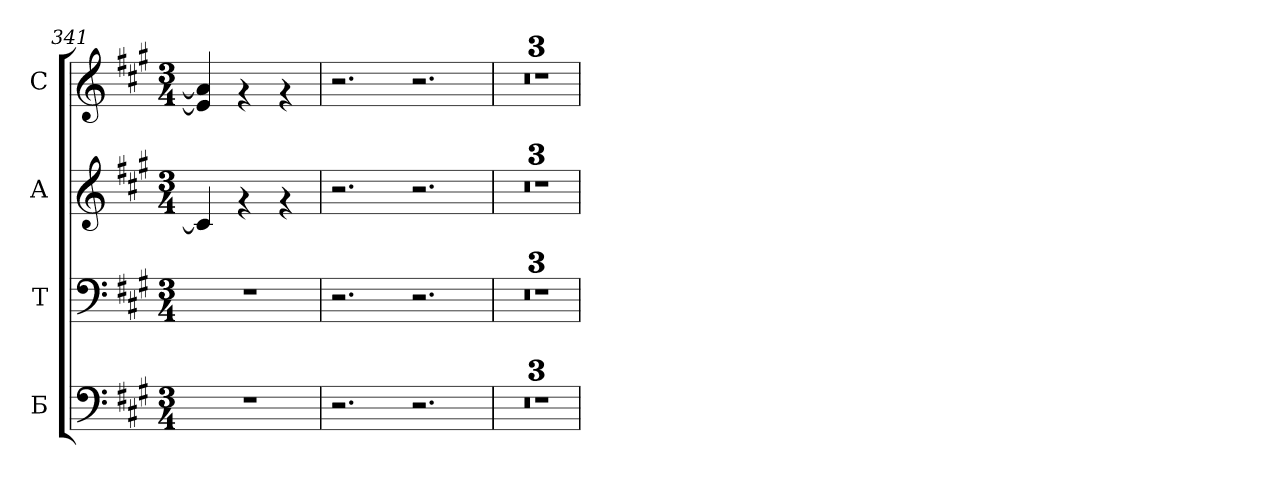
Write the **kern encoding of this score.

**kern	**kern	**kern	**kern	**text
*part4	*part3	*part2	*part1	*part1
*staff4	*staff3	*staff2	*staff1	*staff1
*I"Б	*I"Т	*I"А	*I"С	*
*clefF4	*clefF4	*clefG2	*clefG2	*
*k[f#c#g#]	*k[f#c#g#]	*k[f#c#g#]	*k[f#c#g#]	*
*A:	*A:	*A:	*A:	*
*M3/4	*M3/4	*M3/4	*M3/4	*
=341	=341	=341	=341	=341
2.r	2.r	4c#/]	4e/] 4a/]	.
.	.	4rf	4rf	.
.	.	4rf	4rf	.
=342	=342	=342	=342	=342
2.r	2.r	2.r	2.r	.
2.r	2.r	2.r	2.r	.
=343	=343	=343	=343	=343
2.r	2.r	2.r	2.r	.
=344	=344	=344	=344	=344
2.r	2.r	2.r	2.r	.
=345	=345	=345	=345	=345
2.r	2.r	2.r	2.r	.
=	=	=	=	=
*-	*-	*-	*-	*-
